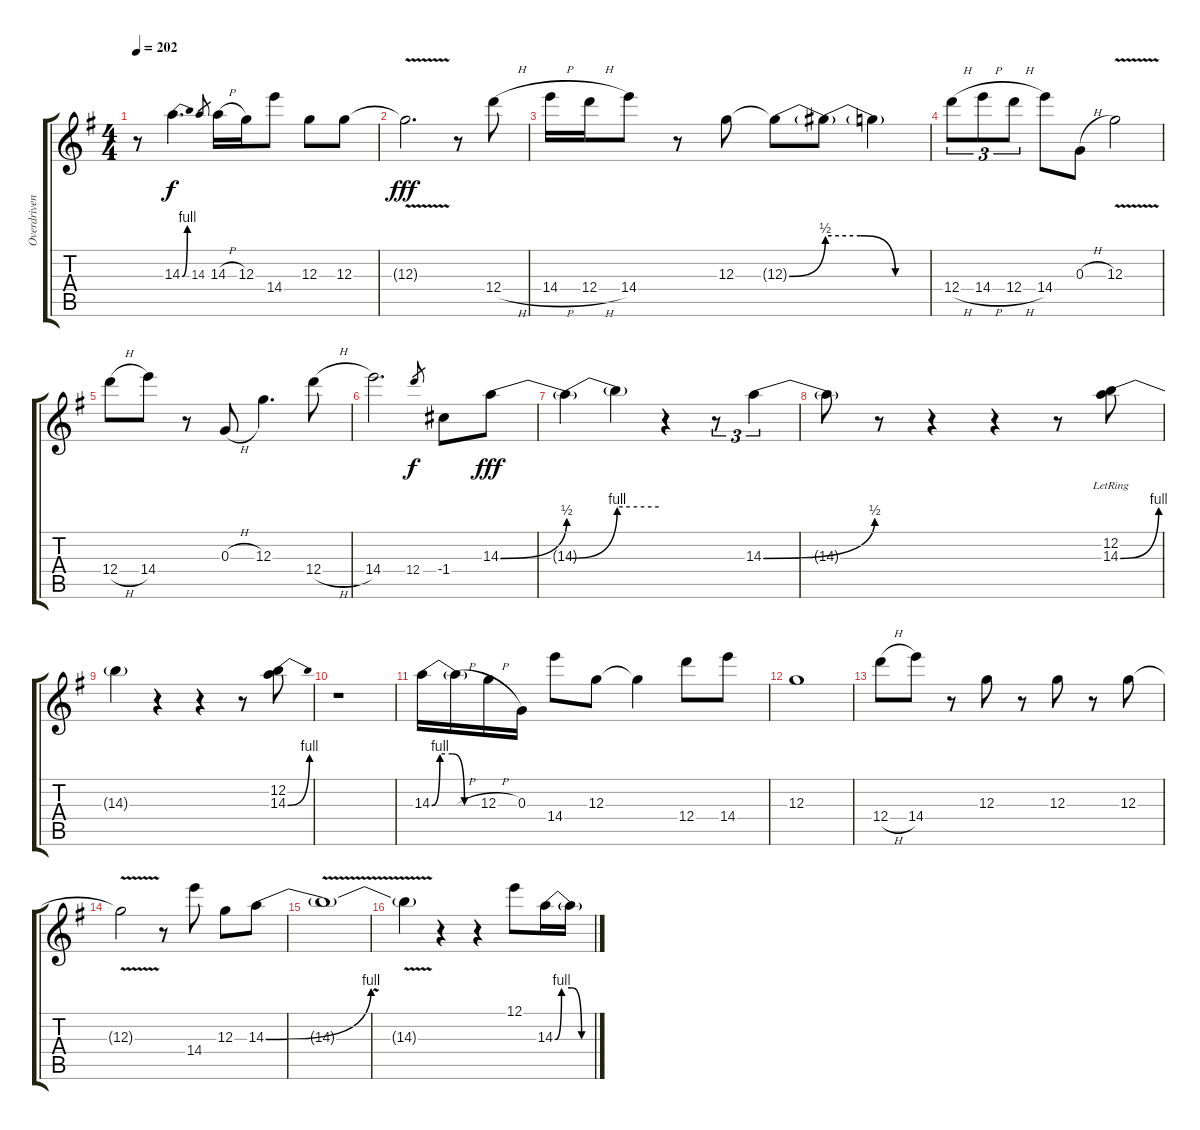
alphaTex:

\track ("Overdriven Gtr." "Overdriven") {instrument overdrivenguitar}
\staff {score tabs}
\tuning (E4 B3 G3 D4 A3 E3) {hide}
\ts (4 4)
\tempo 202
\clef g2
\ks g
r.8{dy f} 14.3{be (bend 0 0 60 4)}.4{d} 14.3.8{gr} 14.3{h}.16 12.3.16 14.4.8 12.3.8 12.3.8 |
12.3{v t}.2{d dy fff} r.8 12.4{h}.8 |
14.4{h}.16 12.4{h}.16 14.4.8 r.8 12.3.8 12.3{be (bend 0 0 60 2) t}.8 12.3{be (custom 0 2 20 2 40 0 60 0) t}.8 12.3{t}.4 |
12.4{h}.8{tu (3 2)} 14.4{h}.8{tu (3 2)} 12.4{h}.8{tu (3 2)} 14.4.8 0.3{h}.8 12.3{v}.2 |
12.4{h}.8 14.4.8 r.8 0.3{h}.8 12.3.4{d} 12.4{h}.8 |
14.4.2{d} 12.4.8{gr dy f} -1.4.8 14.3{be (bend 0 0 60 2)}.8{dy fff} |
14.3{be (bend 0 0 60 4) t}.4 14.3{be (hold 0 4 60 4) t}.4 r.4 r.8{tu (3 2)} 14.3{be (bend 0 0 60 2)}.4{tu (3 2)} |
14.3{t}.8 r.8 r.4 r.4 r.8 (12.2{lr} 14.3{be (bend 0 0 60 4) lr}).8 |
14.3{t}.4 r.4 r.4 r.8 (12.2 14.3{be (bend 0 0 60 4)}).8 |
r.1 |
14.3{be (custom 0 0 10 4 25 4 40 0 60 0)}.16 14.3{h t}.16 12.3{h}.16 0.3.16 14.4.8 12.3.8 12.3{t}.4 12.4.8 14.4.8 |
12.3.1 |
12.4{h}.8 14.4.8 r.8 12.3.8 r.8 12.3.8 r.8 12.3.8 |
12.3{v t}.2 r.8 14.4.8 12.3.8 14.3{be (bend 0 0 60 4)}.8 |
14.3{v t}.1 |
14.3{v t}.4 r.4 r.4 12.1.8 14.3{be (custom 0 0 10 4 25 4 40 0 60 0)}.16 14.3{h t}.16
